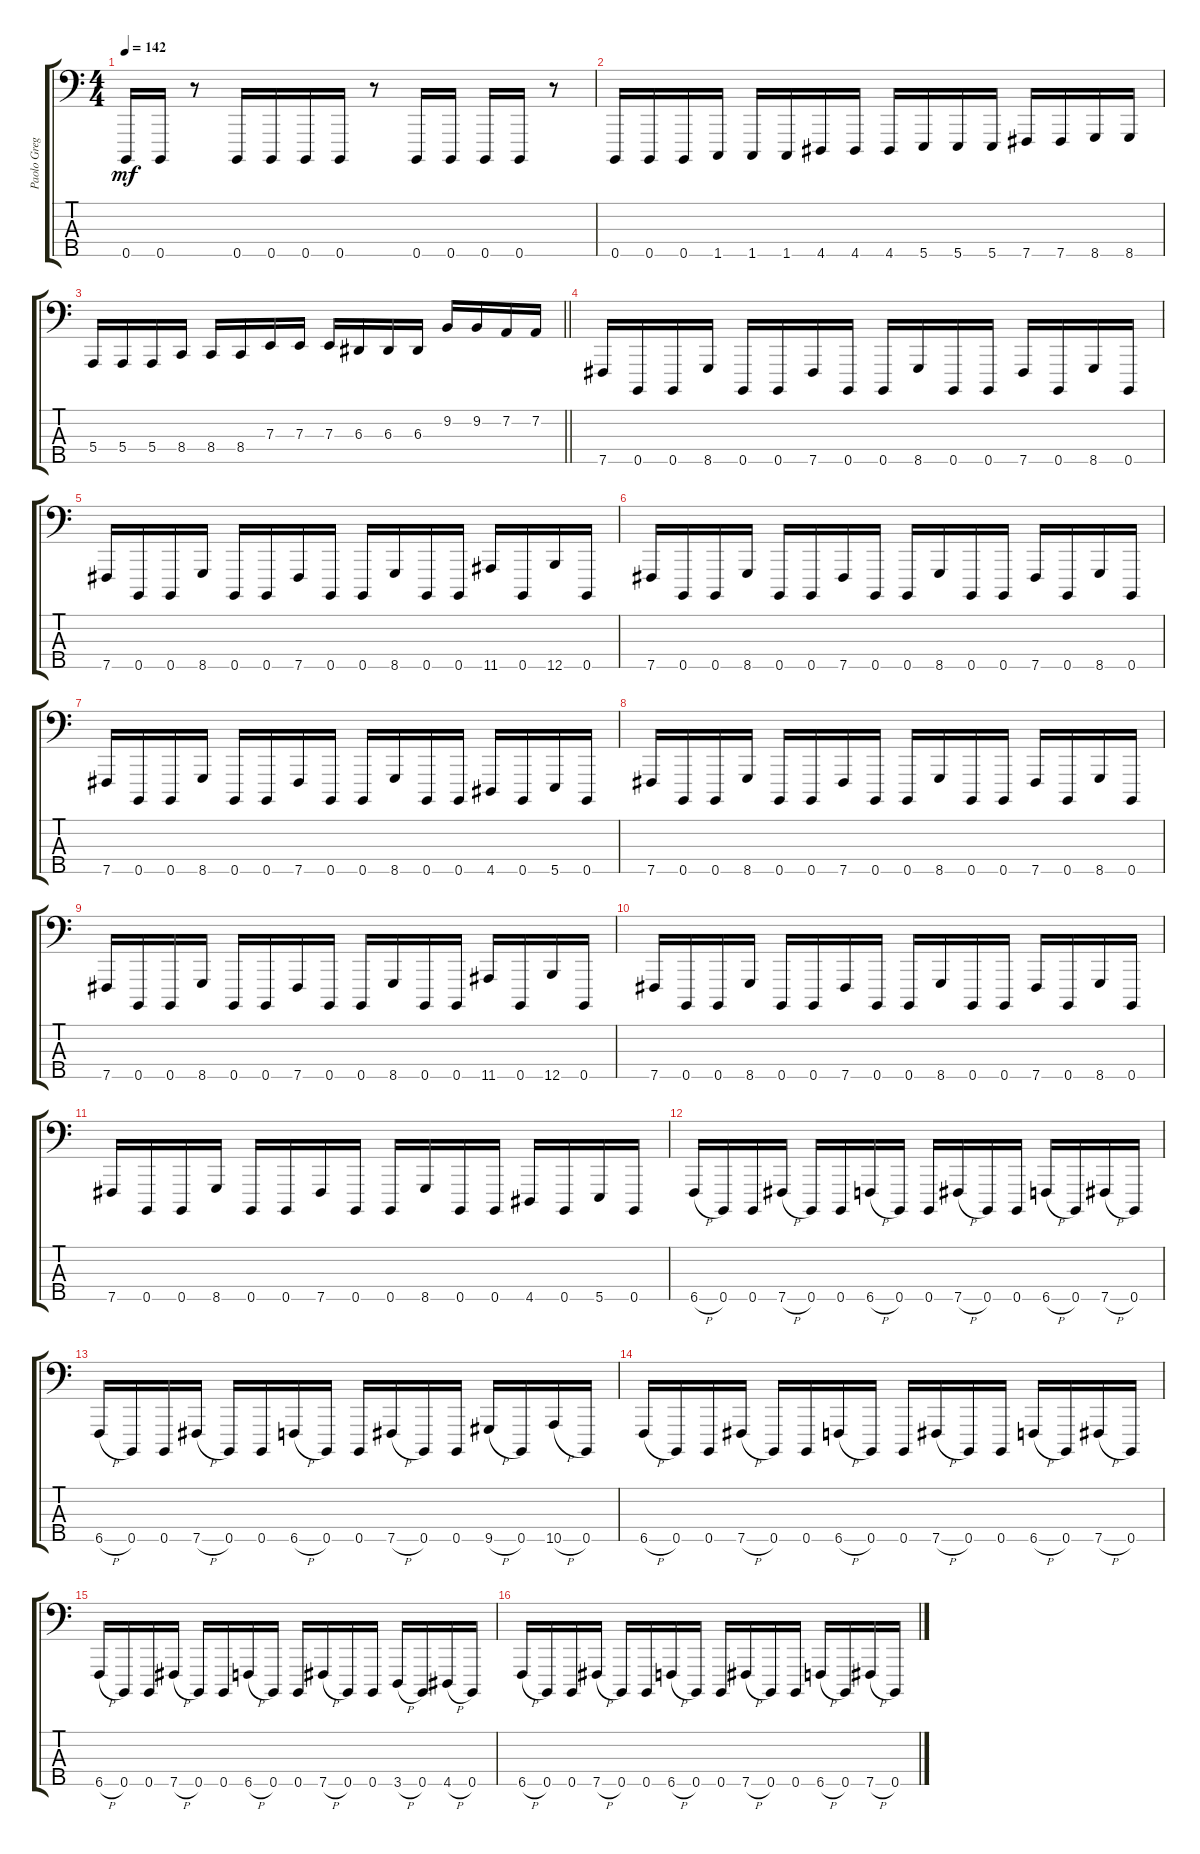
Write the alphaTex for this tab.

\track ("Paolo Gregoletto" "Paolo Greg") {instrument clavinet}
\staff {score tabs}
\tuning (G2 D2 A1 E1 B0) {hide}
\ts (4 4)
\tempo 142
\clef f4
\ks c
0.5.16{dy mf} 0.5.16 r.8 0.5.16 0.5.16 0.5.16 0.5.16 r.8 0.5.16 0.5.16 0.5.16 0.5.16 r.8 |
0.5.16 0.5.16 0.5.16 1.5.16 1.5.16 1.5.16 4.5.16 4.5.16 4.5.16 5.5.16 5.5.16 5.5.16 7.5.16 7.5.16 8.5.16 8.5.16 |
\barLineRight lightlight
5.4.16 5.4.16 5.4.16 8.4.16 8.4.16 8.4.16 7.3.16 7.3.16 7.3.16 6.3.16 6.3.16 6.3.16 9.2.16 9.2.16 7.2.16 7.2.16 |
\section ("" "")
7.5.16 0.5.16 0.5.16 8.5.16 0.5.16 0.5.16 7.5.16 0.5.16 0.5.16 8.5.16 0.5.16 0.5.16 7.5.16 0.5.16 8.5.16 0.5.16 |
7.5.16 0.5.16 0.5.16 8.5.16 0.5.16 0.5.16 7.5.16 0.5.16 0.5.16 8.5.16 0.5.16 0.5.16 11.5.16 0.5.16 12.5.16 0.5.16 |
7.5.16 0.5.16 0.5.16 8.5.16 0.5.16 0.5.16 7.5.16 0.5.16 0.5.16 8.5.16 0.5.16 0.5.16 7.5.16 0.5.16 8.5.16 0.5.16 |
7.5.16 0.5.16 0.5.16 8.5.16 0.5.16 0.5.16 7.5.16 0.5.16 0.5.16 8.5.16 0.5.16 0.5.16 4.5.16 0.5.16 5.5.16 0.5.16 |
7.5.16 0.5.16 0.5.16 8.5.16 0.5.16 0.5.16 7.5.16 0.5.16 0.5.16 8.5.16 0.5.16 0.5.16 7.5.16 0.5.16 8.5.16 0.5.16 |
7.5.16 0.5.16 0.5.16 8.5.16 0.5.16 0.5.16 7.5.16 0.5.16 0.5.16 8.5.16 0.5.16 0.5.16 11.5.16 0.5.16 12.5.16 0.5.16 |
7.5.16 0.5.16 0.5.16 8.5.16 0.5.16 0.5.16 7.5.16 0.5.16 0.5.16 8.5.16 0.5.16 0.5.16 7.5.16 0.5.16 8.5.16 0.5.16 |
7.5.16 0.5.16 0.5.16 8.5.16 0.5.16 0.5.16 7.5.16 0.5.16 0.5.16 8.5.16 0.5.16 0.5.16 4.5.16 0.5.16 5.5.16 0.5.16 |
6.5{h}.16 0.5.16 0.5.16 7.5{h}.16 0.5.16 0.5.16 6.5{h}.16 0.5.16 0.5.16 7.5{h}.16 0.5.16 0.5.16 6.5{h}.16 0.5.16 7.5{h}.16 0.5.16 |
6.5{h}.16 0.5.16 0.5.16 7.5{h}.16 0.5.16 0.5.16 6.5{h}.16 0.5.16 0.5.16 7.5{h}.16 0.5.16 0.5.16 9.5{h}.16 0.5.16 10.5{h}.16 0.5.16 |
6.5{h}.16 0.5.16 0.5.16 7.5{h}.16 0.5.16 0.5.16 6.5{h}.16 0.5.16 0.5.16 7.5{h}.16 0.5.16 0.5.16 6.5{h}.16 0.5.16 7.5{h}.16 0.5.16 |
6.5{h}.16 0.5.16 0.5.16 7.5{h}.16 0.5.16 0.5.16 6.5{h}.16 0.5.16 0.5.16 7.5{h}.16 0.5.16 0.5.16 3.5{h}.16 0.5.16 4.5{h}.16 0.5.16 |
6.5{h}.16 0.5.16 0.5.16 7.5{h}.16 0.5.16 0.5.16 6.5{h}.16 0.5.16 0.5.16 7.5{h}.16 0.5.16 0.5.16 6.5{h}.16 0.5.16 7.5{h}.16 0.5.16
